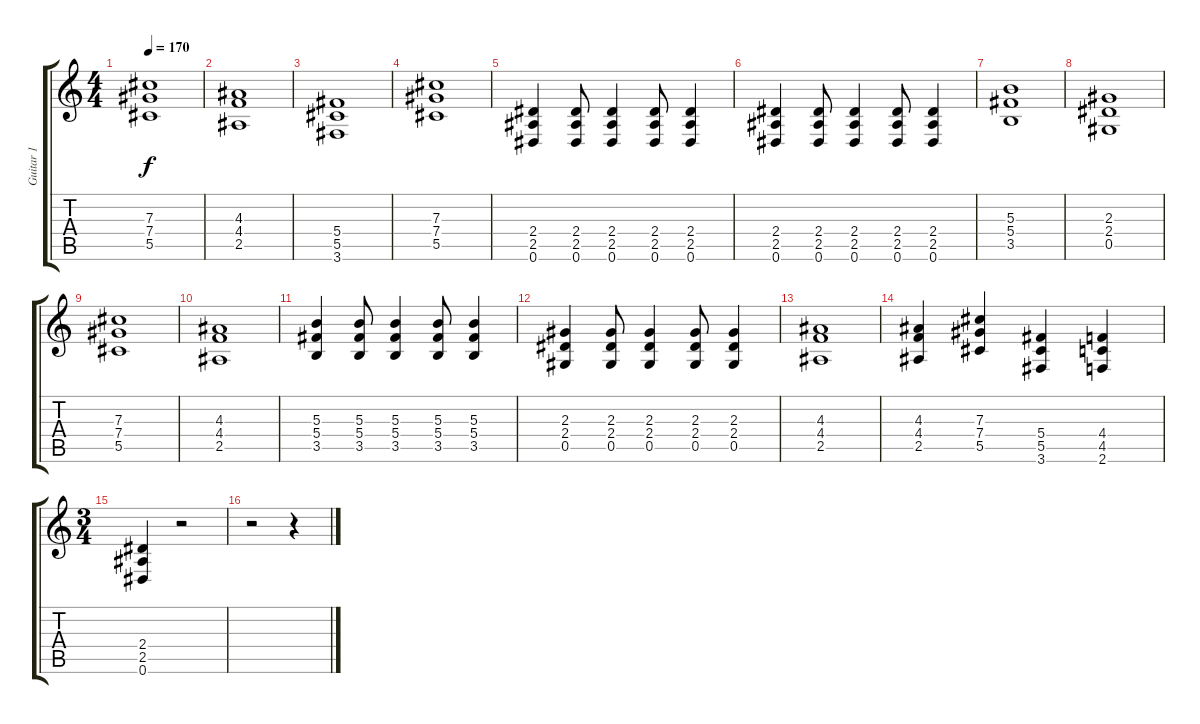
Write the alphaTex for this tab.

\track ("Guitar 1" "Guitar 1") {instrument overdrivenguitar}
\staff {score tabs}
\tuning (Eb4 Bb3 Gb3 Db3 Ab2 Eb2) {hide}
\ts (4 4)
\tempo 170
\clef g2
\ks c
(7.3 7.4 5.5).1{dy f} |
(4.3 4.4 2.5).1 |
(5.4 5.5 3.6).1 |
(7.3 7.4 5.5).1 |
(2.4 2.5 0.6).4 (2.4 2.5 0.6).8 (2.4 2.5 0.6).4 (2.4 2.5 0.6).8 (2.4 2.5 0.6).4 |
(2.4 2.5 0.6).4 (2.4 2.5 0.6).8 (2.4 2.5 0.6).4 (2.4 2.5 0.6).8 (2.4 2.5 0.6).4 |
(5.3 5.4 3.5).1 |
(2.3 2.4 0.5).1 |
(7.3 7.4 5.5).1 |
(4.3 4.4 2.5).1 |
(5.3 5.4 3.5).4 (5.3 5.4 3.5).8 (5.3 5.4 3.5).4 (5.3 5.4 3.5).8 (5.3 5.4 3.5).4 |
(2.3 2.4 0.5).4 (2.3 2.4 0.5).8 (2.3 2.4 0.5).4 (2.3 2.4 0.5).8 (2.3 2.4 0.5).4 |
(4.3 4.4 2.5).1 |
(4.3 4.4 2.5).4 (7.3 7.4 5.5).4 (5.4 5.5 3.6).4 (4.4 4.5 2.6).4 |
\ts (3 4)
\section ("" "")
(2.4 2.5 0.6).4 r.2 |
r.2 r.4
